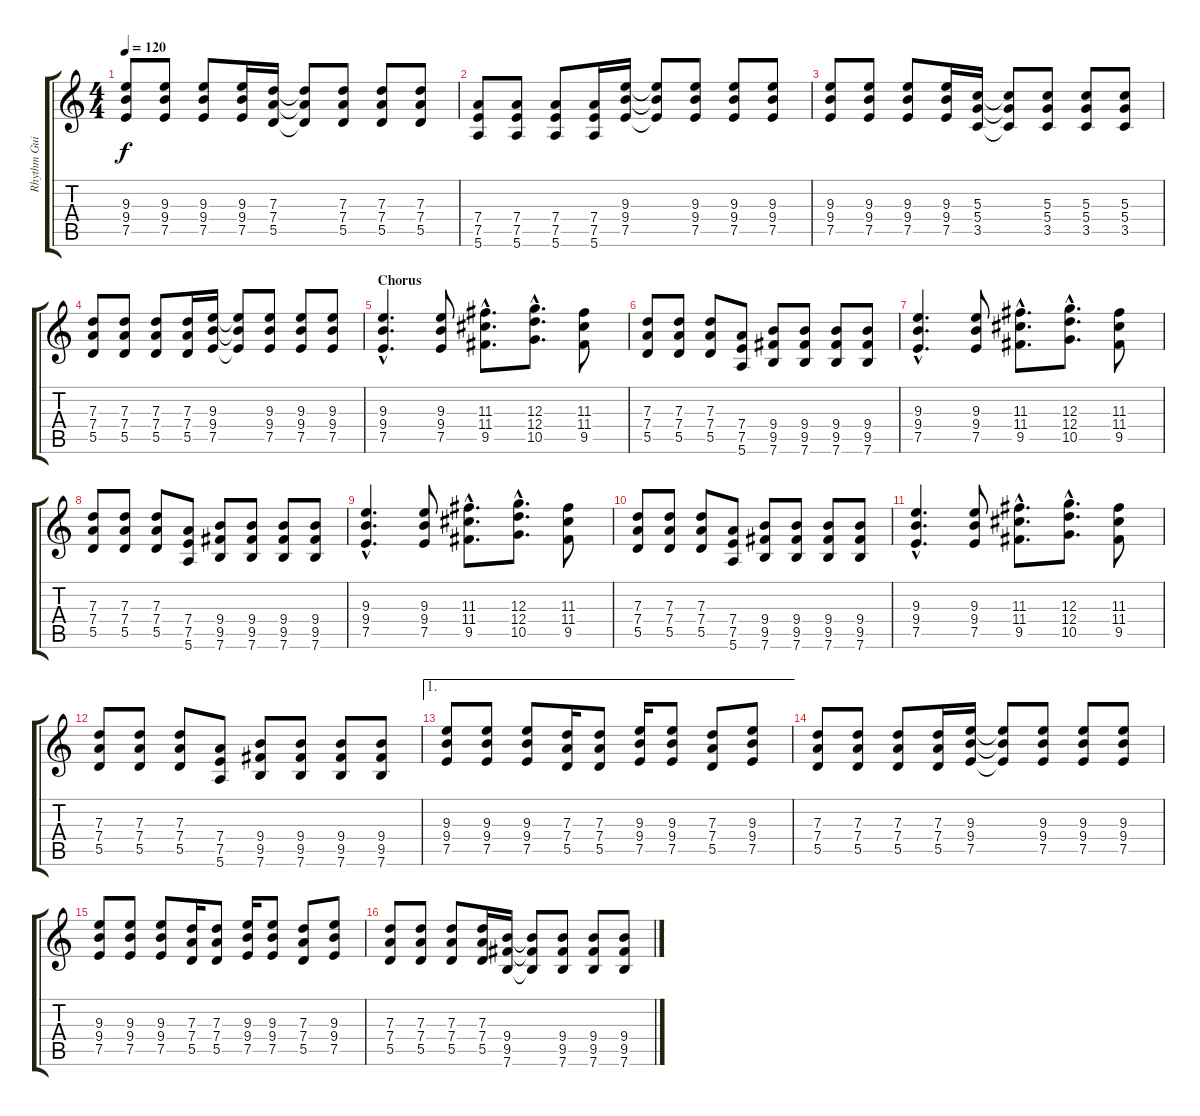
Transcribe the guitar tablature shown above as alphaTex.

\track ("Rhythm Guitar" "Rhythm Gui") {instrument distortionguitar}
\staff {score tabs}
\tuning (E4 B3 G3 D3 A2 E2) {hide}
\ts (4 4)
\tempo 120
\clef g2
\ks c
(9.3 9.4 7.5).8{dy f} (9.3 9.4 7.5).8 (9.3 9.4 7.5).8 (9.3 9.4 7.5).16 (7.3 7.4 5.5).16 (7.3{t} 7.4{t} 5.5{t}).8 (7.3 7.4 5.5).8 (7.3 7.4 5.5).8 (7.3 7.4 5.5).8 |
(7.4 7.5 5.6).8 (7.4 7.5 5.6).8 (7.4 7.5 5.6).8 (7.4 7.5 5.6).16 (9.3 9.4 7.5).16 (9.3{t} 9.4{t} 7.5{t}).8 (9.3 9.4 7.5).8 (9.3 9.4 7.5).8 (9.3 9.4 7.5).8 |
(9.3 9.4 7.5).8 (9.3 9.4 7.5).8 (9.3 9.4 7.5).8 (9.3 9.4 7.5).16 (5.3 5.4 3.5).16 (5.3{t} 5.4{t} 3.5{t}).8 (5.3 5.4 3.5).8 (5.3 5.4 3.5).8 (5.3 5.4 3.5).8 |
(7.3 7.4 5.5).8 (7.3 7.4 5.5).8 (7.3 7.4 5.5).8 (7.3 7.4 5.5).16 (9.3 9.4 7.5).16 (9.3{t} 9.4{t} 7.5{t}).8 (9.3 9.4 7.5).8 (9.3 9.4 7.5).8 (9.3 9.4 7.5).8 |
\section ("" "Chorus")
(9.3{hac} 9.4{hac} 7.5{hac}).4{d} (9.3 9.4 7.5).8 (11.3{hac} 11.4{hac} 9.5{hac}).8{d} (12.3{hac} 12.4{hac} 10.5{hac}).8{d} (11.3 11.4 9.5).8 |
(7.3 7.4 5.5).8 (7.3 7.4 5.5).8 (7.3 7.4 5.5).8 (7.4 7.5 5.6).8 (9.4 9.5 7.6).8 (9.4 9.5 7.6).8 (9.4 9.5 7.6).8 (9.4 9.5 7.6).8 |
(9.3{hac} 9.4{hac} 7.5{hac}).4{d} (9.3 9.4 7.5).8 (11.3{hac} 11.4{hac} 9.5{hac}).8{d} (12.3{hac} 12.4{hac} 10.5{hac}).8{d} (11.3 11.4 9.5).8 |
(7.3 7.4 5.5).8 (7.3 7.4 5.5).8 (7.3 7.4 5.5).8 (7.4 7.5 5.6).8 (9.4 9.5 7.6).8 (9.4 9.5 7.6).8 (9.4 9.5 7.6).8 (9.4 9.5 7.6).8 |
(9.3{hac} 9.4{hac} 7.5{hac}).4{d} (9.3 9.4 7.5).8 (11.3{hac} 11.4{hac} 9.5{hac}).8{d} (12.3{hac} 12.4{hac} 10.5{hac}).8{d} (11.3 11.4 9.5).8 |
(7.3 7.4 5.5).8 (7.3 7.4 5.5).8 (7.3 7.4 5.5).8 (7.4 7.5 5.6).8 (9.4 9.5 7.6).8 (9.4 9.5 7.6).8 (9.4 9.5 7.6).8 (9.4 9.5 7.6).8 |
(9.3{hac} 9.4{hac} 7.5{hac}).4{d} (9.3 9.4 7.5).8 (11.3{hac} 11.4{hac} 9.5{hac}).8{d} (12.3{hac} 12.4{hac} 10.5{hac}).8{d} (11.3 11.4 9.5).8 |
(7.3 7.4 5.5).8 (7.3 7.4 5.5).8 (7.3 7.4 5.5).8 (7.4 7.5 5.6).8 (9.4 9.5 7.6).8 (9.4 9.5 7.6).8 (9.4 9.5 7.6).8 (9.4 9.5 7.6).8 |
\ae 1
(9.3 9.4 7.5).8 (9.3 9.4 7.5).8 (9.3 9.4 7.5).8 (7.3 7.4 5.5).16 (7.3 7.4 5.5).8 (9.3 9.4 7.5).16 (9.3 9.4 7.5).8 (7.3 7.4 5.5).8 (9.3 9.4 7.5).8 |
(7.3 7.4 5.5).8 (7.3 7.4 5.5).8 (7.3 7.4 5.5).8 (7.3 7.4 5.5).16 (9.3 9.4 7.5).16 (9.3{t} 9.4{t} 7.5{t}).8 (9.3 9.4 7.5).8 (9.3 9.4 7.5).8 (9.3 9.4 7.5).8 |
(9.3 9.4 7.5).8 (9.3 9.4 7.5).8 (9.3 9.4 7.5).8 (7.3 7.4 5.5).16 (7.3 7.4 5.5).8 (9.3 9.4 7.5).16 (9.3 9.4 7.5).8 (7.3 7.4 5.5).8 (9.3 9.4 7.5).8 |
(7.3 7.4 5.5).8 (7.3 7.4 5.5).8 (7.3 7.4 5.5).8 (7.3 7.4 5.5).16 (9.4 9.5 7.6).16 (9.4{t} 9.5{t} 7.6{t}).8 (9.4 9.5 7.6).8 (9.4 9.5 7.6).8 (9.4 9.5 7.6).8
